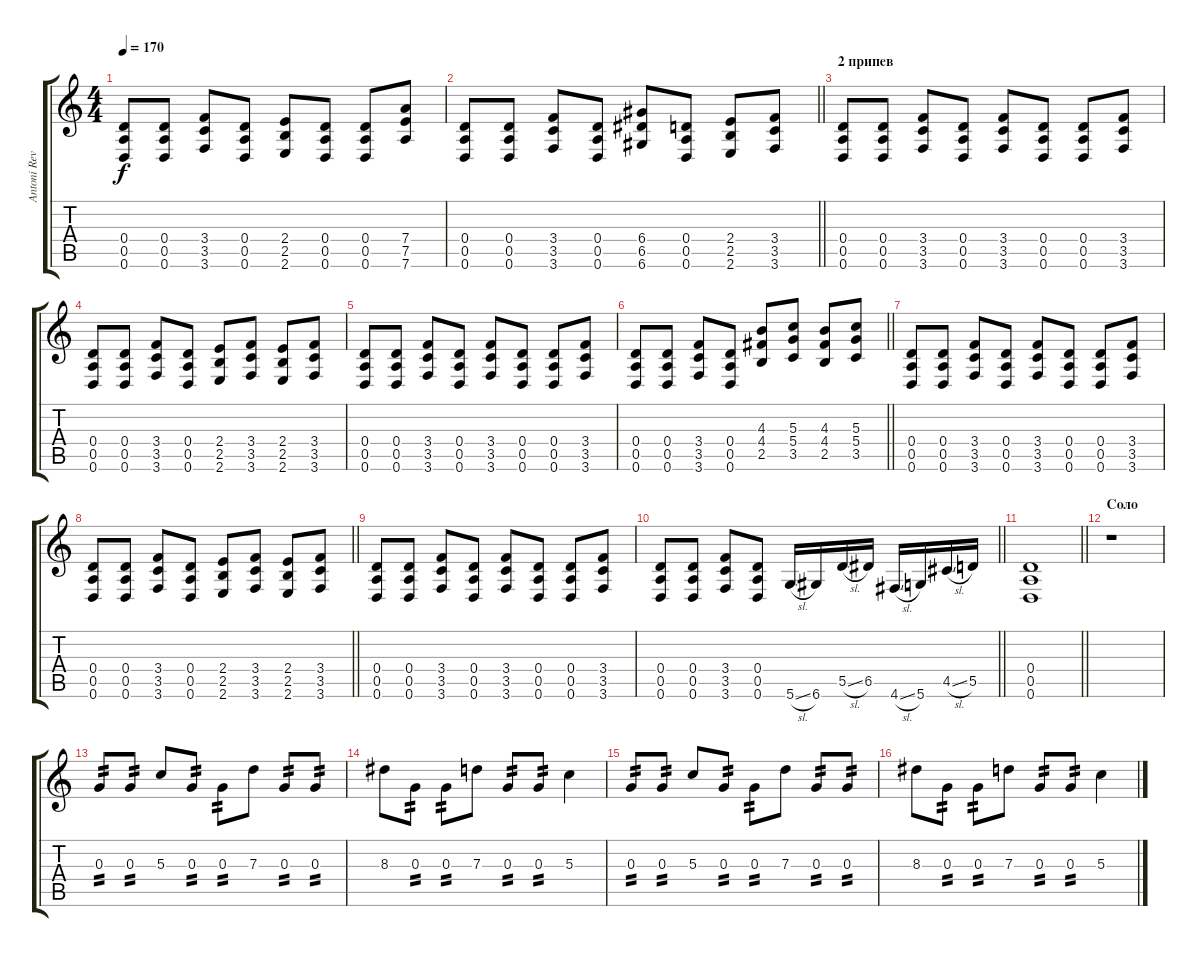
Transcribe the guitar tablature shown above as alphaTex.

\track ("Antoni Revenson" "Antoni Rev") {instrument distortionguitar}
\staff {score tabs}
\tuning (E4 B3 G3 D3 A2 D2) {hide}
\ts (4 4)
\tempo 170
\clef g2
\ks c
(0.4 0.5 0.6).8{dy f} (0.4 0.5 0.6).8 (3.4 3.5 3.6).8 (0.4 0.5 0.6).8 (2.4 2.5 2.6).8 (0.4 0.5 0.6).8 (0.4 0.5 0.6).8 (7.4 7.5 7.6).8 |
\barLineRight lightlight
(0.4 0.5 0.6).8 (0.4 0.5 0.6).8 (3.4 3.5 3.6).8 (0.4 0.5 0.6).8 (6.4 6.5 6.6).8 (0.4 0.5 0.6).8 (2.4 2.5 2.6).8 (3.4 3.5 3.6).8 |
\section ("" "2 припев")
(0.4 0.5 0.6).8 (0.4 0.5 0.6).8 (3.4 3.5 3.6).8 (0.4 0.5 0.6).8 (3.4 3.5 3.6).8 (0.4 0.5 0.6).8 (0.4 0.5 0.6).8 (3.4 3.5 3.6).8 |
(0.4 0.5 0.6).8 (0.4 0.5 0.6).8 (3.4 3.5 3.6).8 (0.4 0.5 0.6).8 (2.4 2.5 2.6).8 (3.4 3.5 3.6).8 (2.4 2.5 2.6).8 (3.4 3.5 3.6).8 |
(0.4 0.5 0.6).8 (0.4 0.5 0.6).8 (3.4 3.5 3.6).8 (0.4 0.5 0.6).8 (3.4 3.5 3.6).8 (0.4 0.5 0.6).8 (0.4 0.5 0.6).8 (3.4 3.5 3.6).8 |
\barLineRight lightlight
(0.4 0.5 0.6).8 (0.4 0.5 0.6).8 (3.4 3.5 3.6).8 (0.4 0.5 0.6).8 (4.3 4.4 2.5).8 (5.3 5.4 3.5).8 (4.3 4.4 2.5).8 (5.3 5.4 3.5).8 |
(0.4 0.5 0.6).8 (0.4 0.5 0.6).8 (3.4 3.5 3.6).8 (0.4 0.5 0.6).8 (3.4 3.5 3.6).8 (0.4 0.5 0.6).8 (0.4 0.5 0.6).8 (3.4 3.5 3.6).8 |
\barLineRight lightlight
(0.4 0.5 0.6).8 (0.4 0.5 0.6).8 (3.4 3.5 3.6).8 (0.4 0.5 0.6).8 (2.4 2.5 2.6).8 (3.4 3.5 3.6).8 (2.4 2.5 2.6).8 (3.4 3.5 3.6).8 |
(0.4 0.5 0.6).8 (0.4 0.5 0.6).8 (3.4 3.5 3.6).8 (0.4 0.5 0.6).8 (3.4 3.5 3.6).8 (0.4 0.5 0.6).8 (0.4 0.5 0.6).8 (3.4 3.5 3.6).8 |
\barLineRight lightlight
(0.4 0.5 0.6).8 (0.4 0.5 0.6).8 (3.4 3.5 3.6).8 (0.4 0.5 0.6).8 5.6{sl}.16 6.6.16 5.5{sl}.16 6.5.16 4.6{sl}.16 5.6.16 4.5{sl}.16 5.5.16 |
\barLineRight lightlight
(0.4 0.5 0.6).1{balance 8} |
\section ("" "Соло")
r.1 |
0.3.8{tp 2} 0.3.8{tp 2} 5.3.8 0.3.8{tp 2} 0.3.8{tp 2} 7.3.8 0.3.8{tp 2} 0.3.8{tp 2} |
8.3.8 0.3.8{tp 2} 0.3.8{tp 2} 7.3.8 0.3.8{tp 2} 0.3.8{tp 2} 5.3.4 |
0.3.8{tp 2} 0.3.8{tp 2} 5.3.8 0.3.8{tp 2} 0.3.8{tp 2} 7.3.8 0.3.8{tp 2} 0.3.8{tp 2} |
8.3.8 0.3.8{tp 2} 0.3.8{tp 2} 7.3.8 0.3.8{tp 2} 0.3.8{tp 2} 5.3.4
